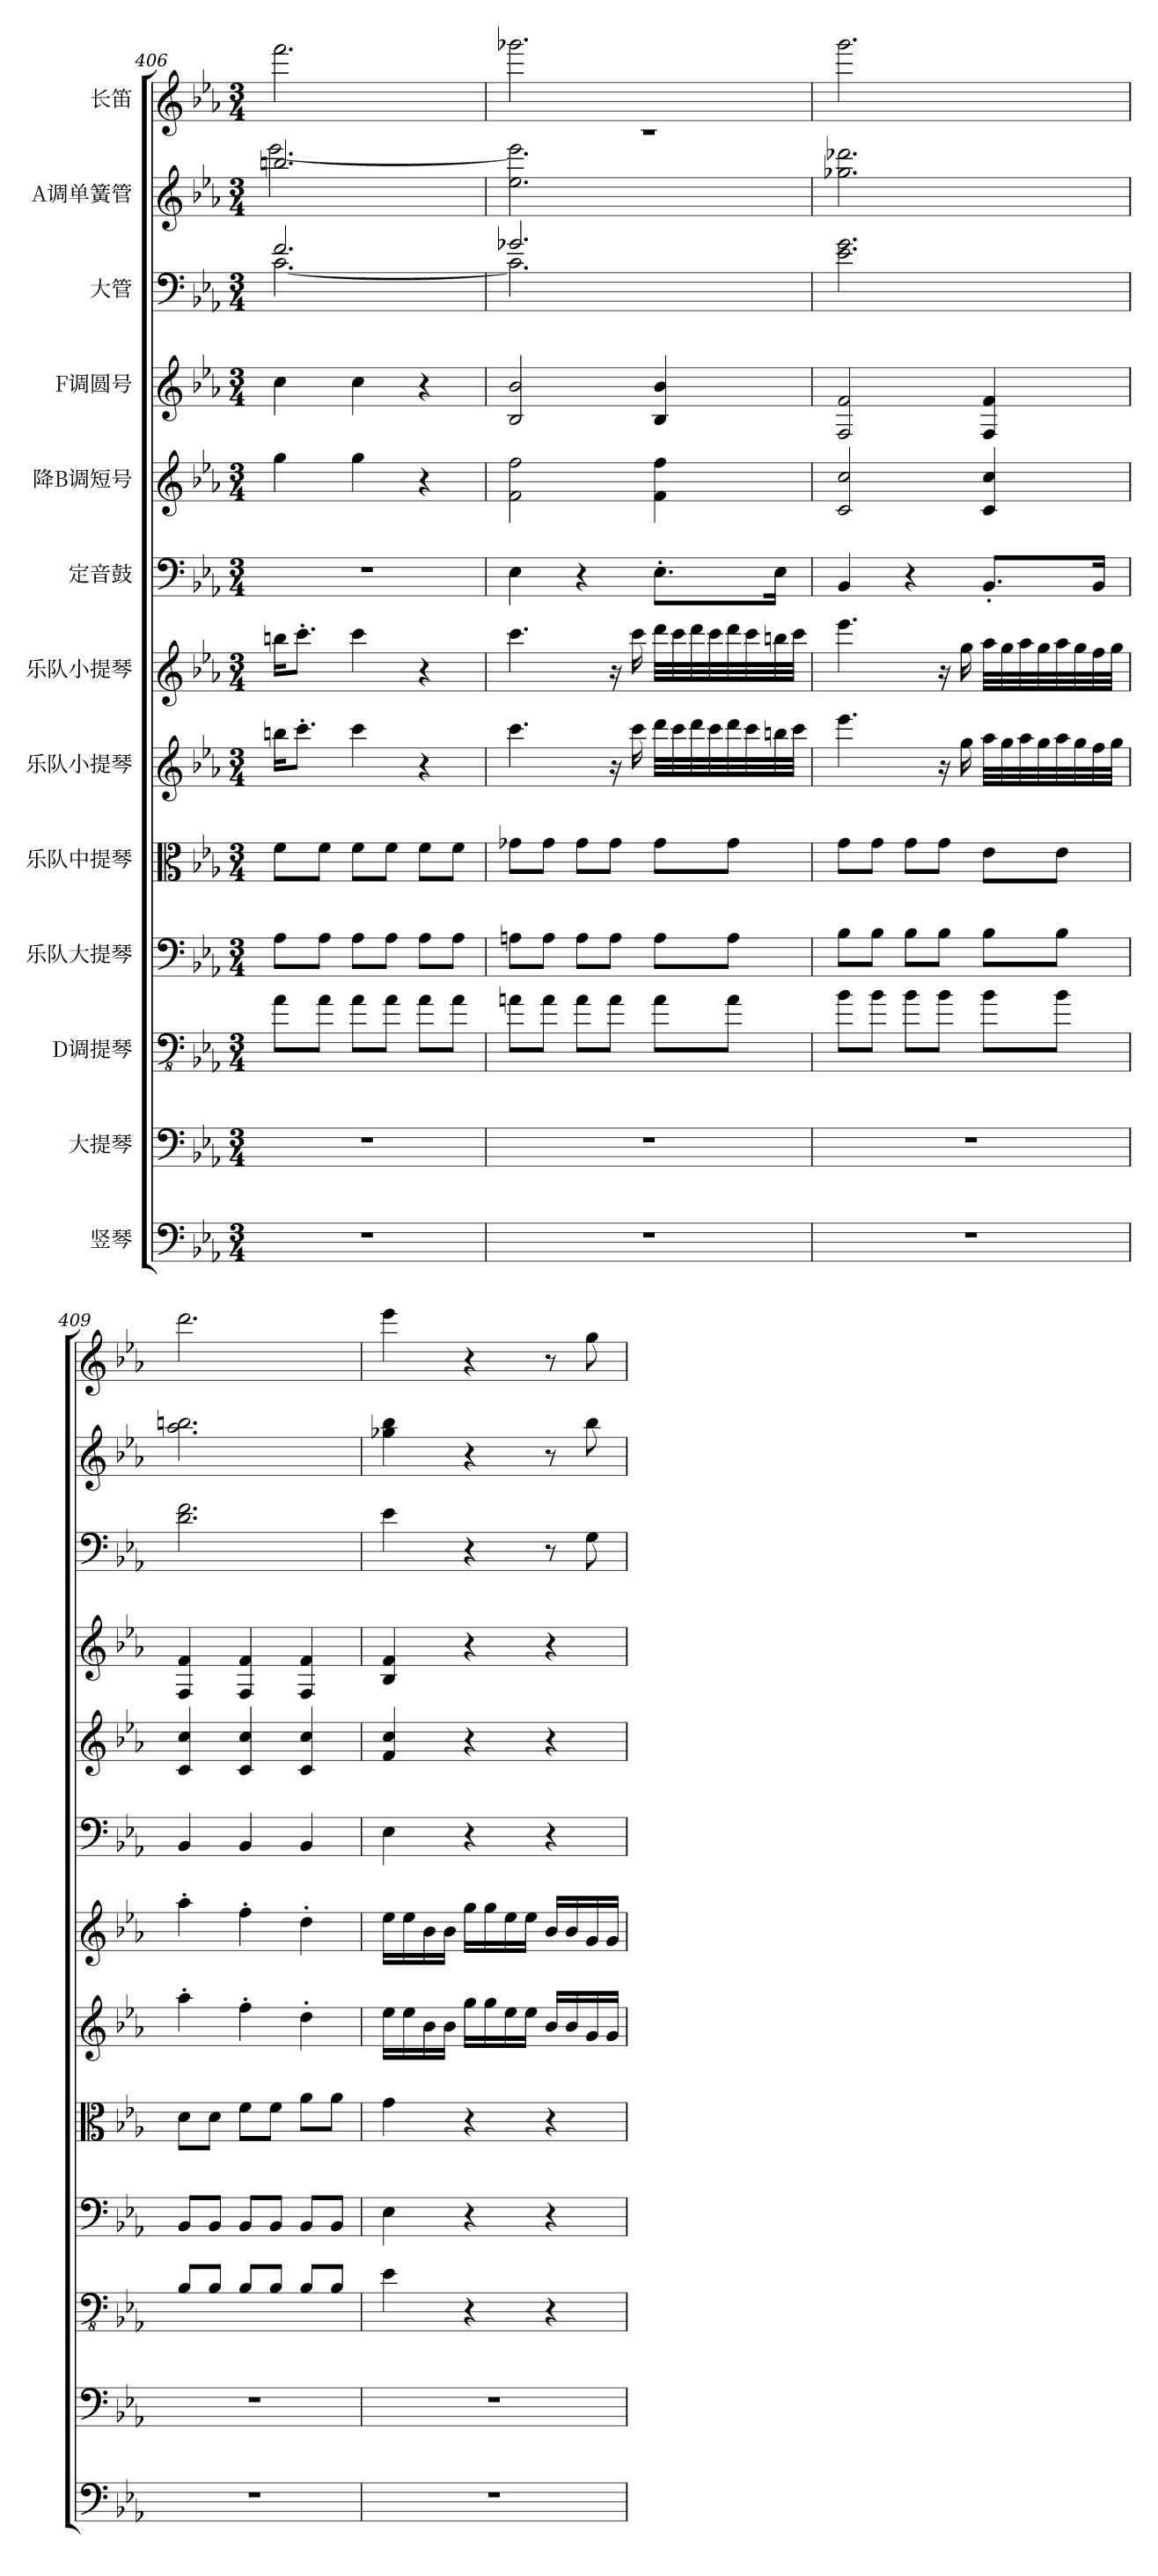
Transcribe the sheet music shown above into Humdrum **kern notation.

**kern	**kern	**kern	**kern	**kern	**kern	**kern	**kern	**kern	**kern	**kern	**kern	**kern
*part13	*part12	*part11	*part10	*part9	*part8	*part7	*part6	*part5	*part4	*part3	*part2	*part1
*staff13	*staff12	*staff11	*staff10	*staff9	*staff8	*staff7	*staff6	*staff5	*staff4	*staff3	*staff2	*staff1
*I"竖琴	*I"大提琴	*I"D调提琴	*I"乐队大提琴	*I"乐队中提琴	*I"乐队小提琴	*I"乐队小提琴	*I"定音鼓	*I"降B调短号	*I"F调圆号	*I"大管	*I"A调单簧管	*I"长笛
*clefF4	*clefF4	*clefFv4	*clefF4	*clefC3	*clefG2	*clefG2	*clefF4	*clefG2	*clefG2	*clefF4	*clefG2	*clefG2
*	*	*ITrd7c12	*	*	*	*	*	*ITrd1c2	*ITrd4c7	*	*ITrd2c3	*
*k[b-e-a-]	*k[b-e-a-]	*k[b-e-a-]	*k[b-e-a-]	*k[b-e-a-]	*k[b-e-a-]	*k[b-e-a-]	*k[b-e-a-]	*k[b-e-a-d-g-]	*k[b-e-a-d-]	*k[b-e-a-]	*k[]	*k[b-e-a-]
*M3/4	*M3/4	*M3/4	*M3/4	*M3/4	*M3/4	*M3/4	*M3/4	*M3/4	*M3/4	*M3/4	*M3/4	*M3/4
=406	=406	=406	=406	=406	=406	=406	=406	=406	=406	=406	=406	=406
*	*	*	*	*	*	*	*	*	*	*^	*^	*
2.r	2.r	8AA-\L	8A-\L	8f\L	16bbn\KL	16bbn\KL	2.r	4ff\	4f\	2.f/	[2.c\	2.gg#X/	[2.ccc\	2.fff\
.	.	.	.	.	8.ccc'\J	8.ccc'\J	.	.	.	.	.	.	.	.
.	.	8AA-\J	8A-\J	8f\J	.	.	.	.	.	.	.	.	.	.
.	.	8AA-\L	8A-\L	8f\L	4ccc\	4ccc\	.	4ff\	4f\	.	.	.	.	.
.	.	8AA-\J	8A-\J	8f\J	.	.	.	.	.	.	.	.	.	.
.	.	8AA-\L	8A-\L	8f\L	4r	4r	.	4r	4r	.	.	.	.	.
.	.	8AA-\J	8A-\J	8f\J	.	.	.	.	.	.	.	.	.	.
=407	=407	=407	=407	=407	=407	=407	=407	=407	=407	=407	=407	=407	=407	=407
2.r	2.r	8AAn\L	8An\L	8g-X\L	4.ccc\	4.ccc\	4E-\	2e-\ 2ee-\	2E-/ 2e-/	2.g-X/	2.c\]	2.r	2.cc\ 2.ccc\]	2.ggg-X\
.	.	8AA\J	8A\J	8g-\J	.	.	.	.	.	.	.	.	.	.
.	.	8AA\L	8A\L	8g-\L	.	.	4r	.	.	.	.	.	.	.
.	.	8AA\J	8A\J	8g-\J	16r	16r	.	.	.	.	.	.	.	.
.	.	.	.	.	16ccc\	16ccc\	.	.	.	.	.	.	.	.
.	.	8AA\L	8A\L	8g-\L	32ddd\LLL	32ddd\LLL	8.E-'\L	4e-\ 4ee-\	4E-/ 4e-/	.	.	.	.	.
.	.	.	.	.	32ccc\	32ccc\	.	.	.	.	.	.	.	.
.	.	.	.	.	32ddd\	32ddd\	.	.	.	.	.	.	.	.
.	.	.	.	.	32ccc\	32ccc\	.	.	.	.	.	.	.	.
.	.	8AA\J	8A\J	8g-\J	32ddd\	32ddd\	.	.	.	.	.	.	.	.
.	.	.	.	.	32ccc\	32ccc\	.	.	.	.	.	.	.	.
.	.	.	.	.	32bbn\	32bbn\	16E-\Jk	.	.	.	.	.	.	.
.	.	.	.	.	32ccc\JJJ	32ccc\JJJ	.	.	.	.	.	.	.	.
*	*	*	*	*	*	*	*	*	*	*v	*v	*	*	*
*	*	*	*	*	*	*	*	*	*	*	*v	*v	*
!!LO:PB:g=z
=408	=408	=408	=408	=408	=408	=408	=408	=408	=408	=408	=408	=408
2.r	2.r	8BB-\L	8B-\L	8g\L	4.eee-\	4.eee-\	4BB-/	2B-/ 2b-/	2BB-/ 2B-/	2.e-\ 2.g\	2.ee-X\ 2.bb-X\	2.ggg\
.	.	8BB-\J	8B-\J	8g\J	.	.	.	.	.	.	.	.
.	.	8BB-\L	8B-\L	8g\L	.	.	4r	.	.	.	.	.
.	.	8BB-\J	8B-\J	8g\J	16r	16r	.	.	.	.	.	.
.	.	.	.	.	16gg\	16gg\	.	.	.	.	.	.
.	.	8BB-\L	8B-\L	8e-\L	32aa-\LLL	32aa-\LLL	8.BB-'/L	4B-/ 4b-/	4BB-/ 4B-/	.	.	.
.	.	.	.	.	32gg\	32gg\	.	.	.	.	.	.
.	.	.	.	.	32aa-\	32aa-\	.	.	.	.	.	.
.	.	.	.	.	32gg\	32gg\	.	.	.	.	.	.
.	.	8BB-\J	8B-\J	8e-\J	32aa-\	32aa-\	.	.	.	.	.	.
.	.	.	.	.	32gg\	32gg\	.	.	.	.	.	.
.	.	.	.	.	32ff\	32ff\	16BB-/Jk	.	.	.	.	.
.	.	.	.	.	32gg\JJJ	32gg\JJJ	.	.	.	.	.	.
=409	=409	=409	=409	=409	=409	=409	=409	=409	=409	=409	=409	=409
2.r	2.r	8BBB-/L	8BB-/L	8d\L	4aa-'\	4aa-'\	4BB-/	4B-/ 4b-/	4BB-/ 4B-/	2.d\ 2.f\	2.ff\ 2.gg#X\	2.ddd\
.	.	8BBB-/J	8BB-/J	8d\J	.	.	.	.	.	.	.	.
.	.	8BBB-/L	8BB-/L	8f\L	4ff'\	4ff'\	4BB-/	4B-/ 4b-/	4BB-/ 4B-/	.	.	.
.	.	8BBB-/J	8BB-/J	8f\J	.	.	.	.	.	.	.	.
.	.	8BBB-/L	8BB-/L	8a-\L	4dd'\	4dd'\	4BB-/	4B-/ 4b-/	4BB-/ 4B-/	.	.	.
.	.	8BBB-/J	8BB-/J	8a-\J	.	.	.	.	.	.	.	.
=410	=410	=410	=410	=410	=410	=410	=410	=410	=410	=410	=410	=410
2.r	2.r	4EE-\	4E-\	4g\	16ee-\LL	16ee-\LL	4E-\	4e-/ 4b-/	4E-/ 4B-/	4e-\	4ee-X\ 4gg\	4eee-\
.	.	.	.	.	16ee-\	16ee-\	.	.	.	.	.	.
.	.	.	.	.	16b-\	16b-\	.	.	.	.	.	.
.	.	.	.	.	16b-\JJ	16b-\JJ	.	.	.	.	.	.
.	.	4r	4r	4r	16gg\LL	16gg\LL	4r	4r	4r	4r	4r	4r
.	.	.	.	.	16gg\	16gg\	.	.	.	.	.	.
.	.	.	.	.	16ee-\	16ee-\	.	.	.	.	.	.
.	.	.	.	.	16ee-\JJ	16ee-\JJ	.	.	.	.	.	.
.	.	4r	4r	4r	16b-/LL	16b-/LL	4r	4r	4r	8r	8r	8r
.	.	.	.	.	16b-/	16b-/	.	.	.	.	.	.
.	.	.	.	.	16g/	16g/	.	.	.	8G\	8gg\	8gg\
.	.	.	.	.	16g/JJ	16g/JJ	.	.	.	.	.	.
=	=	=	=	=	=	=	=	=	=	=	=	=
*-	*-	*-	*-	*-	*-	*-	*-	*-	*-	*-	*-	*-
